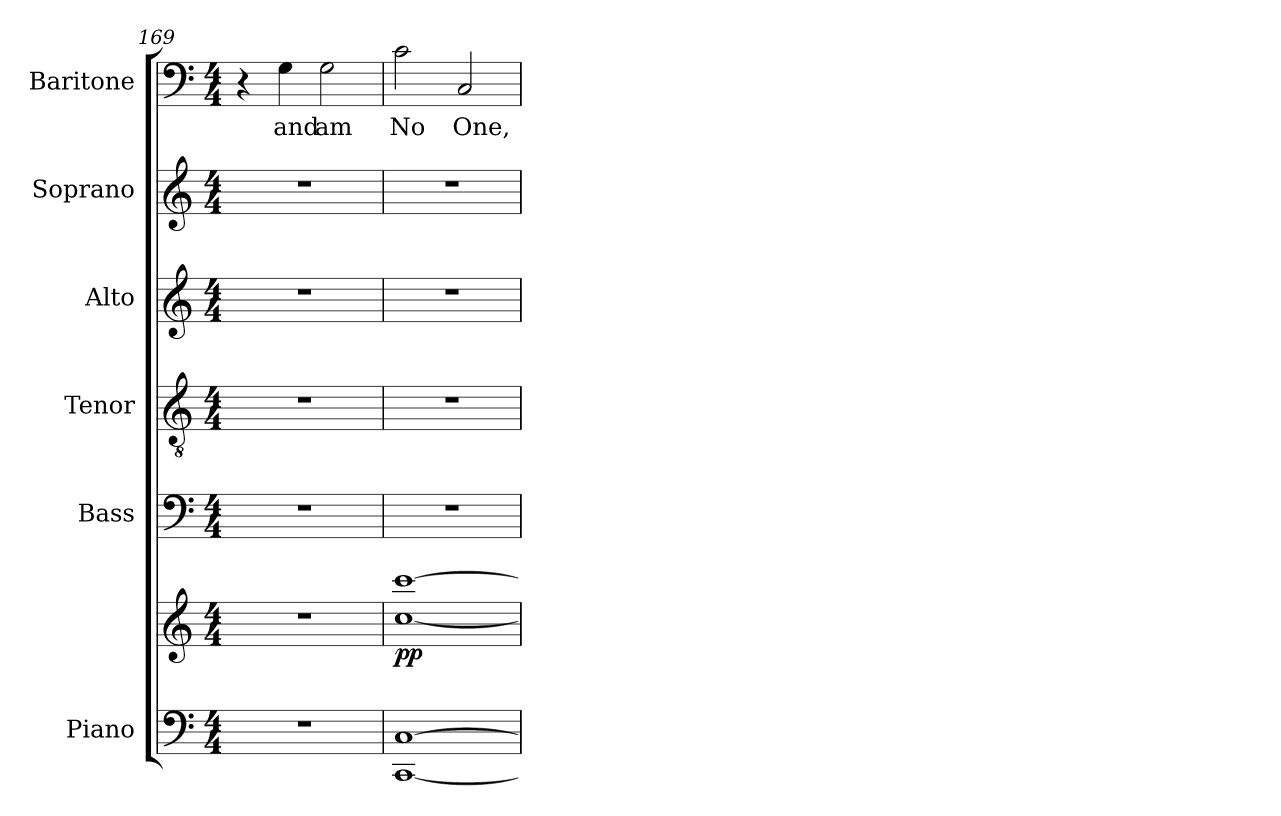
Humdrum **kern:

**kern	**kern	**dynam	**kern	**kern	**kern	**kern	**kern	**text
*part6	*part6	*part6	*part5	*part4	*part3	*part2	*part1	*part1
*staff7	*staff6	*staff6/7	*staff5	*staff4	*staff3	*staff2	*staff1	*staff1
*I"Piano	*	*	*I"Bass	*I"Tenor	*I"Alto	*I"Soprano	*I"Baritone	*
*	*	*	*I'B	*I'T	*I'A	*I'S	*	*
*clefF4	*clefG2	*	*clefF4	*clefGv2	*clefG2	*clefG2	*clefF4	*
*k[]	*k[]	*	*k[]	*k[]	*k[]	*k[]	*k[]	*
*C:	*C:	*	*C:	*C:	*C:	*C:	*C:	*
*M4/4	*M4/4	*	*M4/4	*M4/4	*M4/4	*M4/4	*M4/4	*
=169	=169	=169	=169	=169	=169	=169	=169	=169
1r	1r	.	1r	1r	1r	1r	4r	.
!	!	!	!	!	!	!	!	!LO:LY:b
.	.	.	.	.	.	.	4G	and
!	!	!	!	!	!	!	!	!LO:LY:b
.	.	.	.	.	.	.	2G	am
=170	=170	=170	=170	=170	=170	=170	=170	=170
!	!	!LO:DY:b	!	!	!	!	!	!LO:LY:b
[1CC [1C	[1cc [1ccc	pp	1r	1r	1r	1r	2c	No
!	!	!	!	!	!	!	!	!LO:LY:b
.	.	.	.	.	.	.	2C	One,
=	=	=	=	=	=	=	=	=
*-	*-	*-	*-	*-	*-	*-	*-	*-
